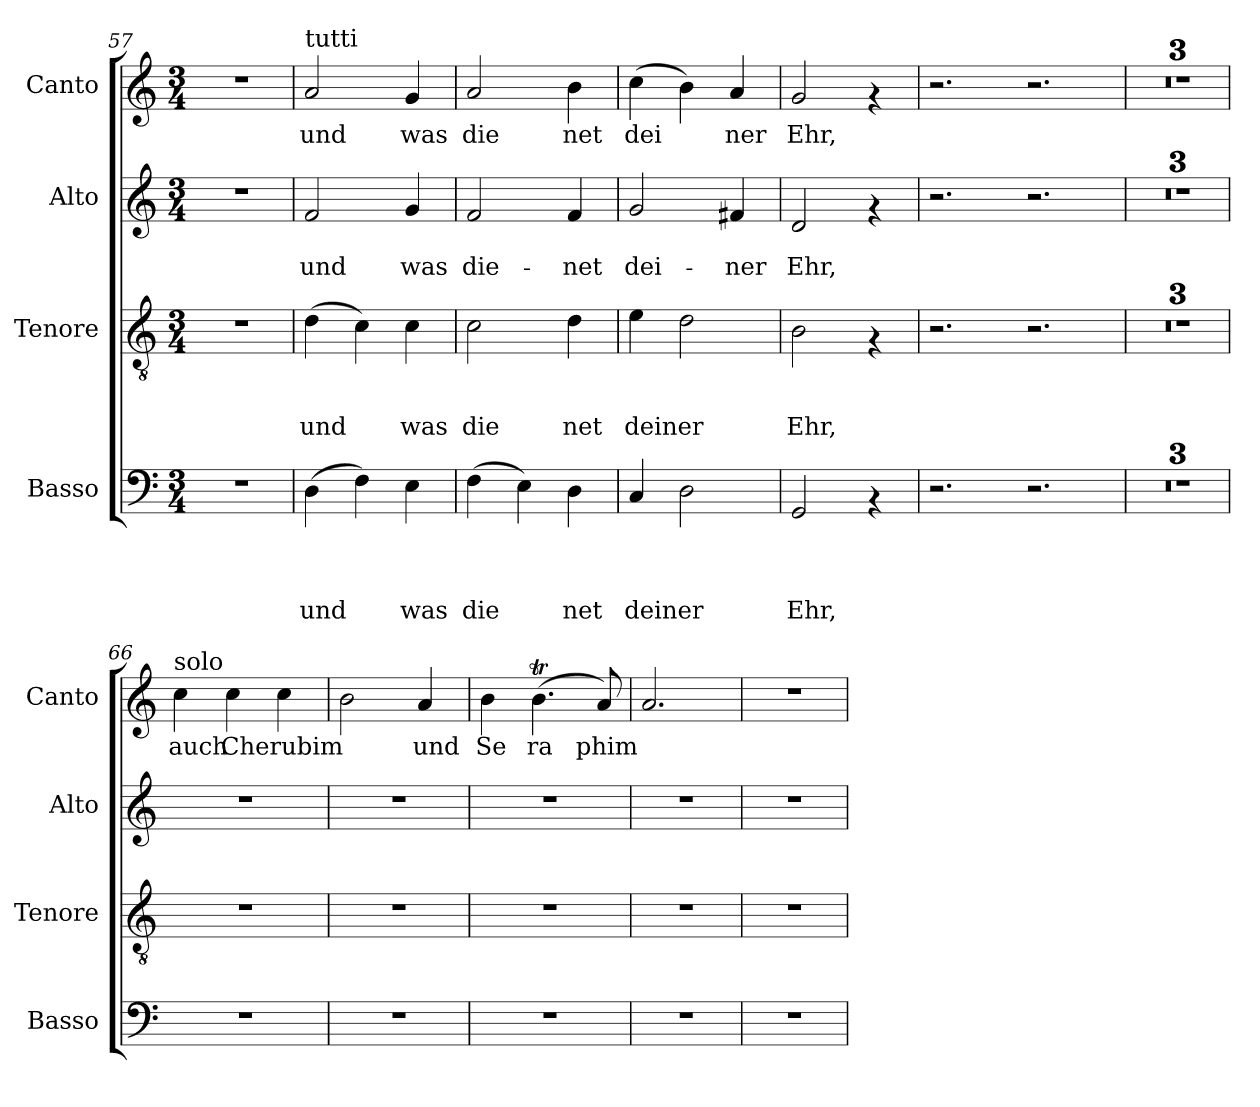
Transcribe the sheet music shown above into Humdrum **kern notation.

**kern	**text	**text	**text	**text	**kern	**text	**text	**text	**kern	**text	**text	**kern	**text
*part4	*part4	*part4	*part4	*part4	*part3	*part3	*part3	*part3	*part2	*part2	*part2	*part1	*part1
*staff4	*staff4	*staff4	*staff4	*staff4	*staff3	*staff3	*staff3	*staff3	*staff2	*staff2	*staff2	*staff1	*staff1
*I"Basso	*	*	*	*	*I"Tenore	*	*	*	*I"Alto	*	*	*I"Canto	*
*I'Basso	*	*	*	*	*I'Tenore	*	*	*	*I'Alto	*	*	*I'Canto	*
*clefF4	*	*	*	*	*clefGv2	*	*	*	*clefG2	*	*	*clefG2	*
*k[]	*	*	*	*	*k[]	*	*	*	*k[]	*	*	*k[]	*
*C:	*	*	*	*	*C:	*	*	*	*C:	*	*	*C:	*
*M3/4	*	*	*	*	*M3/4	*	*	*	*M3/4	*	*	*M3/4	*
=57	=57	=57	=57	=57	=57	=57	=57	=57	=57	=57	=57	=57	=57
2.r	.	.	.	.	2.r	.	.	.	2.r	.	.	2.r	.
=58	=58	=58	=58	=58	=58	=58	=58	=58	=58	=58	=58	=58	=58
!	!	!	!	!	!	!	!	!	!	!	!	!LO:TX:a:t=tutti	!
!	!	!	!	!LO:LY:b	!	!	!	!LO:LY:b	!	!	!LO:LY:b	!	!LO:LY:b
(>4D\	.	.	.	und	(>4d\	.	.	und	2f/	.	und	2a/	und
4F\)	.	.	.	.	4c\)	.	.	.	.	.	.	.	.
!	!	!	!	!LO:LY:b	!	!	!	!LO:LY:b	!	!	!LO:LY:b	!	!LO:LY:b
4E\	.	.	.	was	4c\	.	.	was	4g/	.	was	4g/	was
=59	=59	=59	=59	=59	=59	=59	=59	=59	=59	=59	=59	=59	=59
!	!	!	!	!LO:LY:b	!	!	!	!LO:LY:b	!	!	!LO:LY:b	!	!LO:LY:b
(>4F\	.	.	.	die	2c\	.	.	die	2f/	.	die-	2a/	die
4E\)	.	.	.	.	.	.	.	.	.	.	.	.	.
!	!	!	!	!LO:LY:b	!	!	!	!LO:LY:b	!	!	!LO:LY:b	!	!LO:LY:b
4D\	.	.	.	net	4d\	.	.	net	4f/	.	-net	4b\	net
=60	=60	=60	=60	=60	=60	=60	=60	=60	=60	=60	=60	=60	=60
!	!	!	!	!LO:LY:b	!	!	!	!LO:LY:b	!	!	!LO:LY:b	!	!LO:LY:b
4C/	.	.	.	deiner	4e\	.	.	deiner	2g/	.	dei-	(>4cc\	dei
2D\	.	.	.	.	2d\	.	.	.	.	.	.	4b\)	.
!	!	!	!	!	!	!	!	!	!	!	!LO:LY:b	!	!LO:LY:b
.	.	.	.	.	.	.	.	.	4f#X/	.	-ner	4a/	ner
=61	=61	=61	=61	=61	=61	=61	=61	=61	=61	=61	=61	=61	=61
!	!	!	!	!LO:LY:b	!	!	!	!LO:LY:b	!	!	!LO:LY:b	!	!LO:LY:b
2GG/	.	.	.	Ehr,	2B\	.	.	Ehr,	2d/	.	Ehr,	2g/	Ehr,
4rAA	.	.	.	.	4rF	.	.	.	4rf	.	.	4rf	.
=62	=62	=62	=62	=62	=62	=62	=62	=62	=62	=62	=62	=62	=62
2.r	.	.	.	.	2.r	.	.	.	2.r	.	.	2.r	.
2.r	.	.	.	.	2.r	.	.	.	2.r	.	.	2.r	.
=63	=63	=63	=63	=63	=63	=63	=63	=63	=63	=63	=63	=63	=63
2.r	.	.	.	.	2.r	.	.	.	2.r	.	.	2.r	.
=64	=64	=64	=64	=64	=64	=64	=64	=64	=64	=64	=64	=64	=64
2.r	.	.	.	.	2.r	.	.	.	2.r	.	.	2.r	.
=65	=65	=65	=65	=65	=65	=65	=65	=65	=65	=65	=65	=65	=65
2.r	.	.	.	.	2.r	.	.	.	2.r	.	.	2.r	.
=66	=66	=66	=66	=66	=66	=66	=66	=66	=66	=66	=66	=66	=66
!	!	!	!	!	!	!	!	!	!	!	!	!LO:TX:a:t=solo	!
!	!	!	!	!	!	!	!	!	!	!	!	!	!LO:LY:b
2.r	.	.	.	.	2.r	.	.	.	2.r	.	.	4cc\	auch
!	!	!	!	!	!	!	!	!	!	!	!	!	!LO:LY:b
.	.	.	.	.	.	.	.	.	.	.	.	4cc\	Cherubim
.	.	.	.	.	.	.	.	.	.	.	.	4cc\	.
=67	=67	=67	=67	=67	=67	=67	=67	=67	=67	=67	=67	=67	=67
2.r	.	.	.	.	2.r	.	.	.	2.r	.	.	2b\	.
!	!	!	!	!	!	!	!	!	!	!	!	!	!LO:LY:b
.	.	.	.	.	.	.	.	.	.	.	.	4a/	und
=68	=68	=68	=68	=68	=68	=68	=68	=68	=68	=68	=68	=68	=68
!	!	!	!	!	!	!	!	!	!	!	!	!	!LO:LY:b
2.r	.	.	.	.	2.r	.	.	.	2.r	.	.	4b\	Se
!	!	!	!	!	!	!	!	!	!	!	!	!	!LO:LY:b
.	.	.	.	.	.	.	.	.	.	.	.	(>4.bt\	ra
!	!	!	!	!	!	!	!	!	!	!	!	!	!LO:LY:b
.	.	.	.	.	.	.	.	.	.	.	.	8a/)	phim
=69	=69	=69	=69	=69	=69	=69	=69	=69	=69	=69	=69	=69	=69
2.r	.	.	.	.	2.r	.	.	.	2.r	.	.	2.a/	.
=70	=70	=70	=70	=70	=70	=70	=70	=70	=70	=70	=70	=70	=70
2.r	.	.	.	.	2.r	.	.	.	2.r	.	.	2.r	.
=	=	=	=	=	=	=	=	=	=	=	=	=	=
*-	*-	*-	*-	*-	*-	*-	*-	*-	*-	*-	*-	*-	*-
